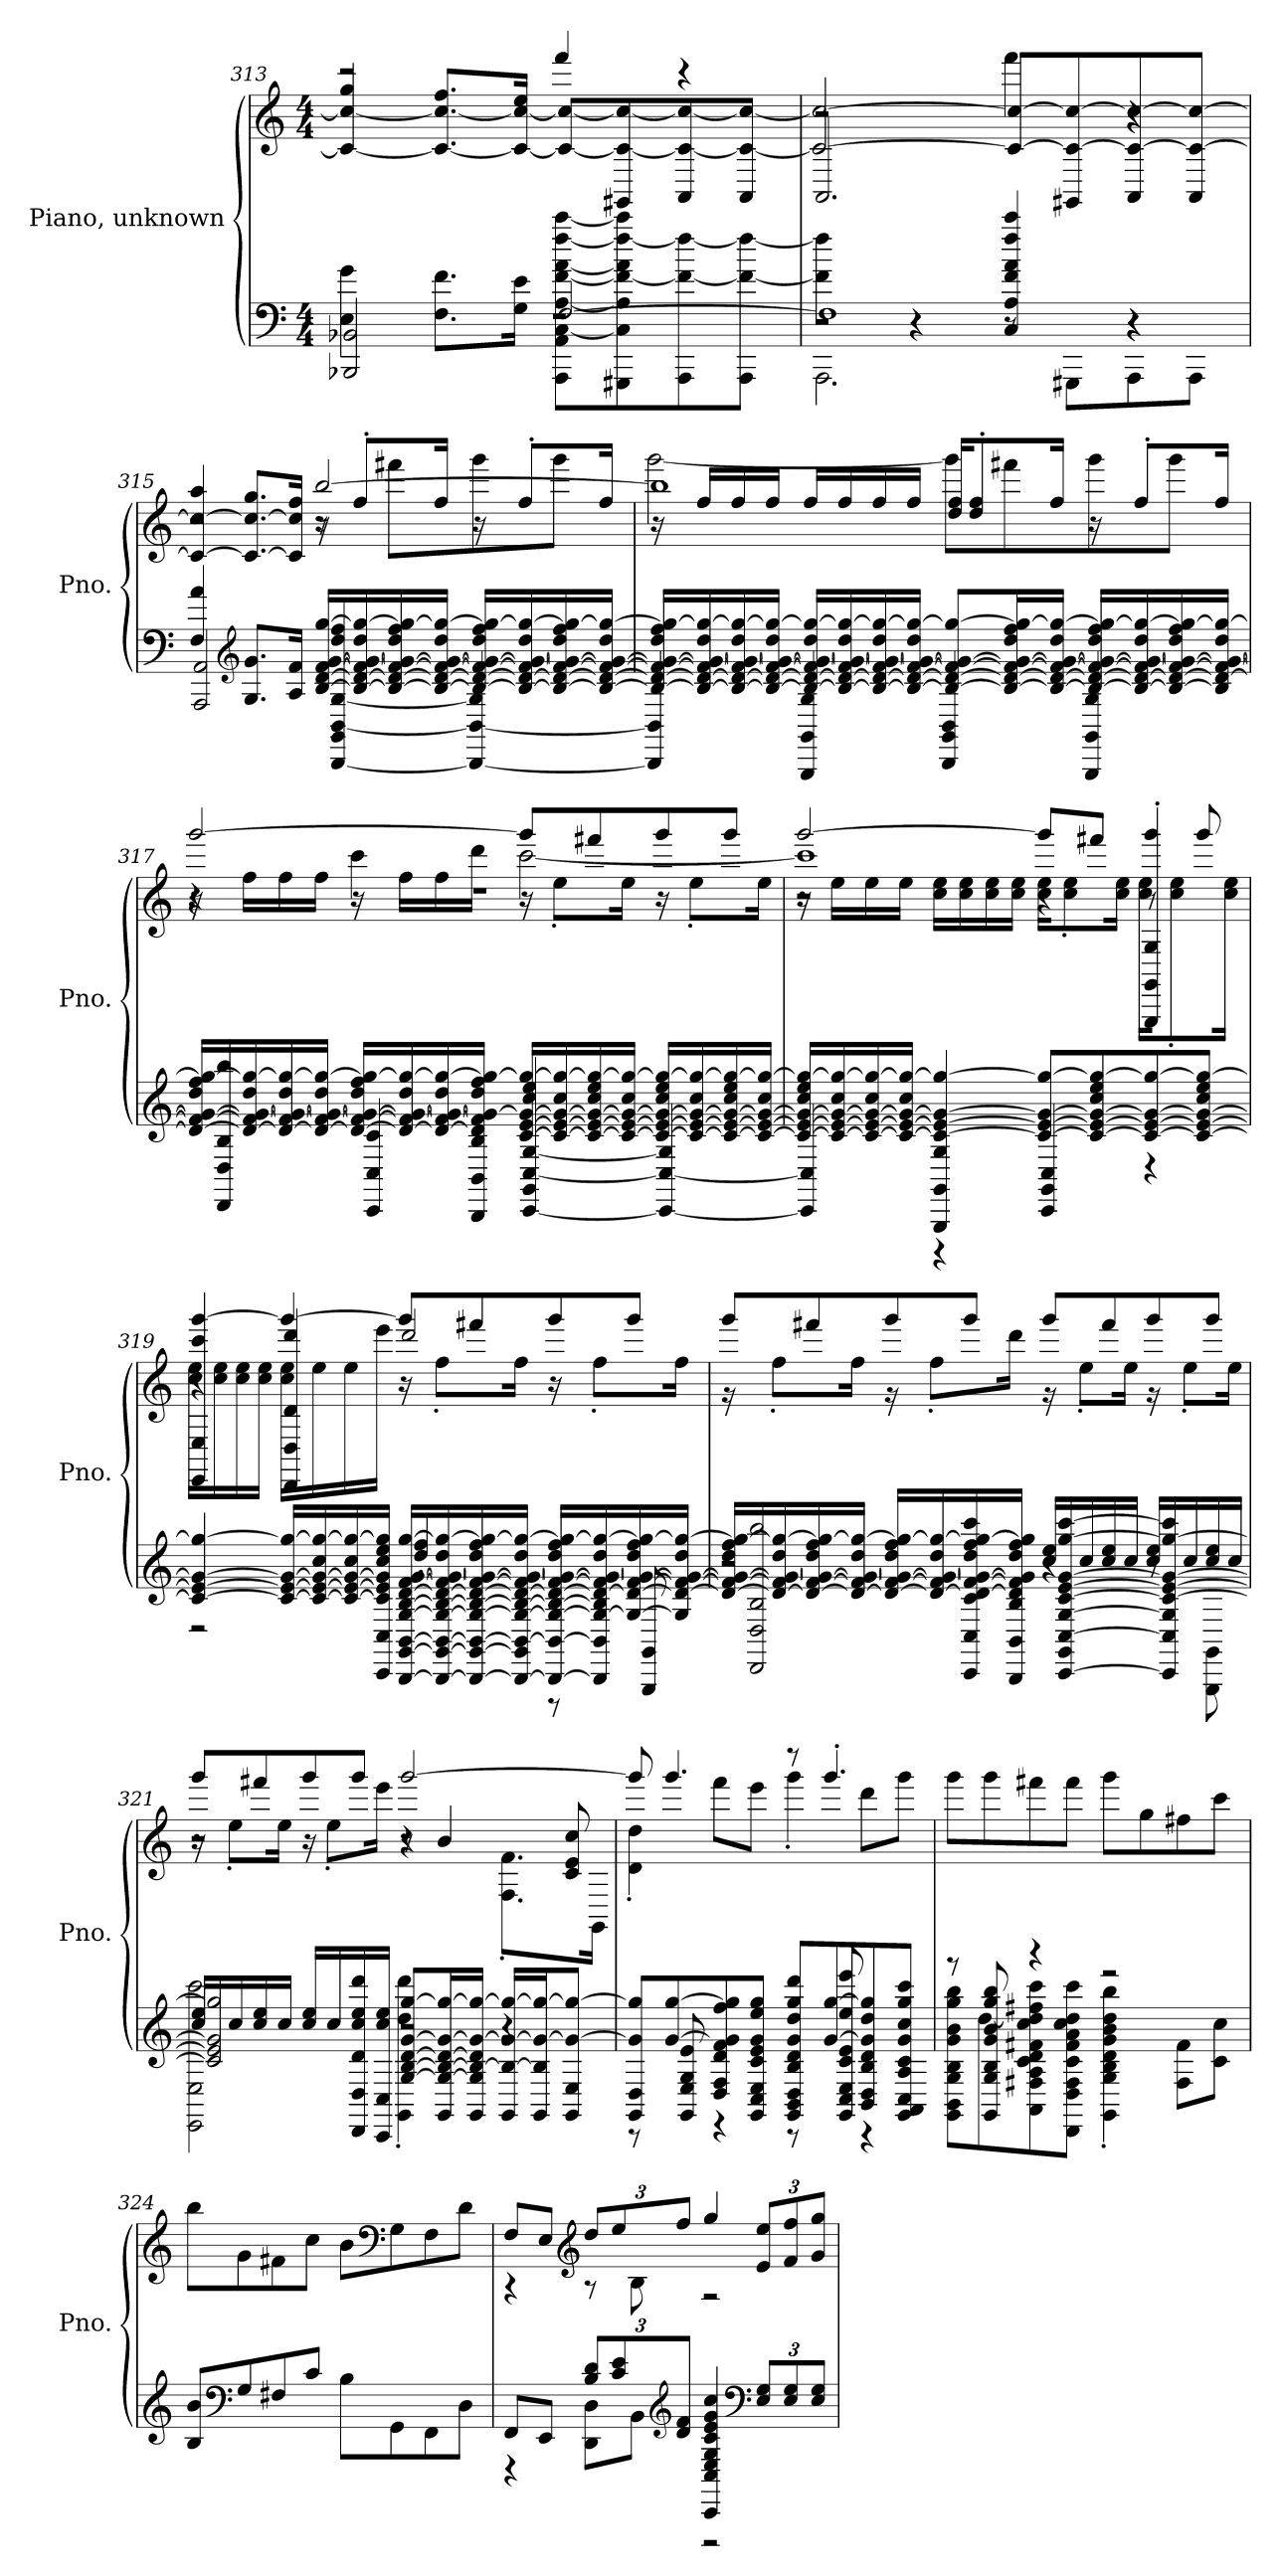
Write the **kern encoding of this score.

**kern	**kern
*part1	*part1
*staff2	*staff1
*I"Piano, unknown	*
*I'Pno.	*
*clefF4	*clefG2
*k[]	*k[]
*M4/4	*M4/4
=313	=313
*^	*^
*	*^	*	*
1r	4E\ 4g\	2BBB-X/ 2BB-X/	2r	4c/_ 4cc/_ 4gg/
.	8.F\ 8.f\L	.	.	8.c/_ 8.cc/_ 8.ff/L
.	16G\ 16e\Jk	.	.	16c/_ 16cc/_ 16ee/Jk
.	8AAA\ 8AA\ [8C\ [8A\ [8f\ [8a\ [8ff\ [8ccc\L	[2F/	4fff/	8c/_ 8cc/_L
.	8GGG#X\ 8C\] 8A\] 8f\_ 8a\] 8ff\_ 8ccc\]	.	.	8GG#X/ 8c/_ 8cc/_
.	8AAA\ 8f\_ 8ff\_	.	4r	8AA/ 8c/_ 8cc/_
.	8AAA\ 8f\_ 8ff\_J	.	.	8AA/ 8c/_ 8cc/_J
=314	=314	=314	=314	=314
*	*	*^	*	*^
2r	4f\] 4ff\]	1F]	2.AAA\	2.AA/	2r	2c/_ 2cc/_
.	4r	.	.	.	.	.
4C/ 4A/ 4f/ 4a/ 4ff/ 4ccc/	8r	.	.	.	4fff\	8c/_ 8cc/_L
.	8GGG#X\L	.	.	.	.	8GG#X/ 8c/_ 8cc/_
4r	8AAA\	.	4r	4r	4r	8AA/ 8c/_ 8cc/_
.	8AAA\J	.	.	.	.	8AA/ 8c/_ 8cc/_J
*	*v	*v	*v	*	*	*
!!LO:LB:g=z	!!	!!
=315	=315	=315	=315	=315
4F/ 4a/	2AAA/ 2AA/	2r	2r	4c/_ 4cc/_ 4aa/
*clefG2	*	*	*	*
8.G/ 8.g/L	.	.	.	8.c/_ 8.cc/_ 8.gg/L
16A/ 16f/Jk	.	.	.	16c/] 16cc/] 16ff/Jk
[16B/ [16d/ [16f/ [16g/ [16gg/LL	[4BBB/ 4GG/ [4BB/ [4G/ 4dd/ 4ff/	[2bb/	8r	16r
16B/_ 16d/_ 16f/_ 16g/_ 16dd/ 16gg/_	.	.	.	8ff'/L
16B/_ 16d/_ 16f/_ 16g/_ 16dd/ 16ff/ 16gg/_	.	.	8fff#X\L	.
16B/_ 16d/_ 16f/_ 16g/_ 16dd/ 16gg/_JJ	.	.	.	16ff/Jk
16B/_ 16d/_ 16f/_ 16g/_ 16dd/ 16ff/ 16gg/_LL	4BBB/_ 4BB/_ 4G/]	.	8ggg\	16r
16B/_ 16d/_ 16f/_ 16g/_ 16dd/ 16gg/_	.	.	.	8ff'/L
16B/_ 16d/_ 16f/_ 16g/_ 16dd/ 16ff/ 16gg/_	.	.	8ggg\J	.
16B/_ 16d/_ 16f/_ 16g/_ 16dd/ 16gg/_JJ	.	.	.	16ff/Jk
!!LO:LB:g=z	!!	!!
=316	=316	=316	=316	=316
16B/_ 16d/_ 16f/_ 16g/_ 16dd/ 16ff/ 16gg/_LL	4BBB/] 4BB/]	1bb]	[2ggg\	16r
16B/_ 16d/_ 16f/_ 16g/_ 16dd/ 16gg/_	.	.	.	16ff/LL
16B/_ 16d/_ 16f/_ 16g/_ 16dd/ 16gg/_	.	.	.	16ff/
16B/_ 16d/_ 16f/_ 16g/_ 16dd/ 16gg/_JJ	.	.	.	16ff/JJ
16B/_ 16d/_ 16f/_ 16g/_ 16dd/ 16gg/_LL	4GGG/ 4GG/ 4G/	.	.	16ff/LL
16B/_ 16d/_ 16f/_ 16g/_ 16dd/ 16gg/_	.	.	.	16ff/
16B/_ 16d/_ 16f/_ 16g/_ 16dd/ 16gg/_	.	.	.	16ff/
16B/_ 16d/_ 16f/_ 16g/_ 16dd/ 16gg/_JJ	.	.	.	16ff/JJ
8B/_ 8d/_ 8f/_ 8g/_ 8gg/_L	4BBB/ 4GG/ 4BB/	.	8ggg\L]	16dd/ 16ff/KL
.	.	.	.	8dd/' 8ff/'
16B/_ 16d/_ 16f/_ 16g/_ 16dd/ 16ff/ 16gg/_L	.	.	8fff#X\	.
16B/_ 16d/_ 16f/_ 16g/_ 16dd/ 16gg/_JJ	.	.	.	16ff/Jk
16B/_ 16d/_ 16f/_ 16g/_ 16dd/ 16ff/ 16gg/_LL	4GGG/ 4GG/ 4G/	.	8ggg\	16r
16B/_ 16d/_ 16f/_ 16g/_ 16dd/ 16gg/_	.	.	.	8ff'/L
16B/_ 16d/_ 16f/_ 16g/_ 16dd/ 16ff/ 16gg/_	.	.	8ggg\J	.
16B/] 16d/_ 16f/_ 16g/_ 16dd/ 16gg/_JJ	.	.	.	16ff/Jk
!!LO:LB:g=z
=317	=317	=317	=317	=317
*	*	*	*	*^
16d/_ 16f/_ 16g/_ 16dd/ 16ff/ 16gg/_LL	4DD/ 4D/ 4B/ 4bb/	1r	4r	[2ggg/	16r
16d/_ 16f/_ 16g/_ 16dd/ 16gg/_	.	.	.	.	16ff\LL
16d/_ 16f/_ 16g/_ 16dd/ 16gg/_	.	.	.	.	16ff\
16d/_ 16f/_ 16g/_ 16dd/ 16gg/_JJ	.	.	.	.	16ff\JJ
16d/_ 16f/_ 16g/_ 16dd/ 16ff/ 16gg/_LL	4CC/ 4C/ 4c/	.	4ccc\	.	16r
16d/_ 16f/_ 16g/_ 16dd/ 16gg/_	.	.	.	.	16ff\LL
16d/_ 16f/_ 16g/_ 16dd/ 16gg/_	.	.	.	.	16ff\
16BBB/ 16BB/ 16B/ 16d/] 16f/] 16g/_ 16dd/ 16ff/ 16gg/_JJ	.	.	.	.	16ddd\JJ
[16c/ [16e/ 16g/_ 16gg/_LL	[4CC/ 4GG/ [4C/ [4G/ 4cc/ 4ee/	.	[2ccc\	8ggg/L]	16r
16c/_ 16e/_ 16g/_ 16cc/ 16gg/_	.	.	.	.	8ee'\L
16c/_ 16e/_ 16g/_ 16cc/ 16ee/ 16gg/_	.	.	.	8fff#X/	.
16c/_ 16e/_ 16g/_ 16cc/ 16gg/_JJ	.	.	.	.	16ee\Jk
16c/_ 16e/_ 16g/_ 16cc/ 16ee/ 16gg/_LL	4CC/_ 4C/_ 4G/]	.	.	8ggg/	16r
16c/_ 16e/_ 16g/_ 16cc/ 16gg/_	.	.	.	.	8ee'\L
16c/_ 16e/_ 16g/_ 16cc/ 16ee/ 16gg/_	.	.	.	8ggg/J	.
16c/_ 16e/_ 16g/_ 16cc/ 16gg/_JJ	.	.	.	.	16ee\Jk
!!LO:LB:g=z	!!	!!	!!
=318	=318	=318	=318	=318	=318
16c/_ 16e/_ 16g/_ 16cc/ 16ee/ 16gg/_LL	4CC/] 4C/]	2r	1ccc]	[2ggg/	16r
16c/_ 16e/_ 16g/_ 16cc/ 16gg/_	.	.	.	.	16ee\LL
16c/_ 16e/_ 16g/_ 16cc/ 16gg/_	.	.	.	.	16ee\
16c/_ 16e/_ 16g/_ 16cc/ 16gg/_JJ	.	.	.	.	16ee\JJ
4GGG/ 4GG/ 4G/ 4c/_ 4e/_ 4g/_ 4gg/_	4r	.	.	.	16cc\ 16ee\LL
.	.	.	.	.	16cc\ 16ee\
.	.	.	.	.	16cc\ 16ee\
.	.	.	.	.	16cc\ 16ee\JJ
8c/_ 8e/_ 8g/_ 8gg/_L	4CC/ 4GG/ 4C/	4r	.	8ggg/L]	16cc\ 16ee\KL
.	.	.	.	.	8cc\' 8ee\'
8c/_ 8e/_ 8g/_ 8cc/ 8ee/ 8gg/_	.	.	.	8fff#X/J	.
.	.	.	.	.	16cc\ 16ee\Jk
8c/_ 8e/_ 8g/_ 8gg/_	4r	8r	.	4GGG/' 4GG/' 4G/' 4ggg/'	16cc\ 16ee\KL
.	.	.	.	.	8cc\' 8ee\'
8c/_ 8e/_ 8g/_ 8cc/ 8ee/ 8gg/_J	.	8ggg/	.	.	.
.	.	.	.	.	16cc\ 16ee\Jk
*	*	*	*	*v	*v
!!LO:PB:g=z
=319	=319	=319	=319	=319
4c/_ 4e/_ 4g/_ 4gg/_	2r	4EE/ 4E/ 4ccc/ [4ggg/	16cc\ 16ee\LL	4r
.	.	.	16cc\ 16ee\	.
.	.	.	16cc\ 16ee\	.
.	.	.	16cc\ 16ee\JJ	.
16c/_ 16e/_ 16g/_ 16gg/_LL	.	4ggg/_	16cc\ 16ee\LL	4DD/ 4D/ 4d/ 4ddd/
16c/_ 16e/_ 16g/_ 16cc/ 16gg/_	.	.	16ee\	.
16c/_ 16e/_ 16g/_ 16cc/ 16gg/_	.	.	16ee\	.
16CC/ 16C/ 16c/] 16e/] 16g/] 16cc/ 16ee/ 16gg/]JJ	.	.	16eee\JJ	.
[16BBB/ [16GG/ [16BB/ [16G/ [16B/ [16d/ [16f/ [16g/ [16gg/LL	4dd/' 4ff/'	8ggg/L]	16r	2ddd/
16BBB/_ 16GG/_ 16BB/_ 16G/_ 16B/_ 16d/_ 16f/_ 16g/_ 16dd/ 16gg/_	.	.	8ff'\L	.
16BBB/_ 16GG/_ 16BB/_ 16G/_ 16B/_ 16d/_ 16f/_ 16g/_ 16dd/ 16ff/ 16gg/_	.	8fff#X/	.	.
16BBB/_ 16GG/] 16BB/_ 16G/_ 16B/_ 16d/_ 16f/_ 16g/_ 16dd/ 16gg/_JJ	.	.	16ff\Jk	.
16BBB/_ 16BB/_ 16G/_ 16B/_ 16d/_ 16f/_ 16g/_ 16dd/ 16ff/ 16gg/_LL	8r	8ggg/	16r	.
16BBB/] 16BB/] 16G/_ 16B/] 16d/_ 16f/_ 16g/_ 16dd/ 16gg/_	.	.	8ff'\L	.
16G/_ 16d/_ 16f/_ 16g/_ 16dd/ 16ff/ 16gg/_	8GGG/ 8GG/	8ggg/J	.	.
16G/] 16d/_ 16f/_ 16g/_ 16dd/ 16gg/_JJ	.	.	16ff\Jk	.
*	*	*	*v	*v
!!LO:LB:g=z
=320	=320	=320	=320
*	*^	*	*
16d/_ 16f/_ 16g/_ 16dd/ 16ff/ 16gg/_LL	2r	2DD/ 2D/ 2B/ 2bb/	8ggg/L	16r
16d/_ 16f/_ 16g/_ 16dd/ 16gg/_	.	.	.	8ff'\L
16d/_ 16f/_ 16g/_ 16dd/ 16ff/ 16gg/_	.	.	8fff#X/	.
16d/_ 16f/_ 16g/_ 16dd/ 16gg/_JJ	.	.	.	16ff\Jk
16d/_ 16f/_ 16g/_ 16dd/ 16ff/ 16gg/_LL	.	.	8ggg/	16r
16d/_ 16f/_ 16g/_ 16dd/ 16gg/_	.	.	.	8ff'\L
16CC/ 16C/ 16c/ 16d/_ 16f/_ 16g/_ 16dd/ 16ff/ 16gg/_ 16ccc/	.	.	8ggg/J	.
16BBB/ 16BB/ 16B/ 16d/] 16f/] 16g/] 16dd/ 16ff/ 16gg/]JJ	.	.	.	16ddd\Jk
16cc/ 16ee/LL	4r	[4CC/ 4GG/ [4C/ [4G/ [4c/ [4e/ [4g/ [4gg/ [4ccc/	8ggg/L	16r
16cc/	.	.	.	8ee'\L
16cc/ 16ee/	.	.	8fff#/	.
16cc/JJ	.	.	.	16ee\Jk
16cc/ 16ee/LL	8r	4CC/] 4C/] 4G/] 4c/_ 4e/_ 4g/_ 4gg/_ 4ccc/]	8ggg/	16r
16cc/	.	.	.	8ee'\L
16cc/ 16ee/	8GGG\ 8GG\	.	8ggg/J	.
16cc/JJ	.	.	.	16ee\Jk
=321	=321	=321	=321	=321
*	*	*	*	*^
16cc/ 16ee/LL	2EE\ 2E\ 2ccc\	2c/] 2e/] 2g/] 2gg/]	8ggg/L	16r	2r
16cc/	.	.	.	8ee'\L	.
16cc/ 16ee/	.	.	8fff#X/	.	.
16cc/JJ	.	.	.	16ee\Jk	.
16cc/ 16ee/LL	.	.	8ggg/	16r	.
16cc/	.	.	.	8ee'\L	.
16DD/ 16D/ 16d/ 16cc/ 16ee/ 16ddd/	.	.	8ggg/J	.	.
16CC/ 16C/ 16cc/ 16ee/JJ	.	.	.	16eee\Jk	.
[8G/ [8B/ [8d/ [8g/ [8gg/L	4GG\' 4dd\' 4ddd\'	2r	[2ggg/	4r	8r
16GG/ 16G/_ 16B/_ 16d/_ 16g/_ 16gg/_L	.	.	.	.	4b/
16GG/ 16G/] 16B/_ 16d/] 16g/_ 16gg/_JJ	.	.	.	.	.
16GG/ 16B/_ 16g/_ 16gg/_LL	4r	.	.	8.F\' 8.f\'L	.
16GG/ 16B/] 16g/_ 16gg/_J	.	.	.	.	.
8GG/ 8E/ 8g/_ 8gg/_J	.	.	.	.	8c/ 8e/ 8cc/
.	.	.	.	16GG\Jk	.
*	*v	*v	*	*	*
*	*	*	*v	*v
!!LO:LB:g=z
=322	=322	=322	=322
8GG/ 8D/ 8g/] 8gg/]L	8r	8ggg/]	4d\' 4dd\'
[8g/ [8gg/	8GG/ 8E/ 8G/ 8e/	4.ggg/	.
8D/ 8F/ 8d/ 8f/ 8g/] 8ff/ 8gg/]	4r	.	8fff\L
8GG/ 8C/ 8E/ 8c/ 8e/ 8g/ 8ee/ 8gg/J	.	.	8eee\J
8GG/ 8BB/ 8D/ 8B/ 8d/ 8g/ 8dd/ 8gg/ 8ddd/L	8r	8r	4ggg'\
[8g/ [8gg/	8GG/ 8C/ 8E/ 8c/ 8e/ 8ee/ 8eee/	4.ggg'/	.
8BB/ 8D/ 8B/ 8d/ 8g/] 8dd/ 8gg/]	4r	.	8ddd\L
8GG/ 8AA/ 8C/ 8A/ 8c/ 8g/ 8cc/ 8gg/ 8ccc/J	.	.	8ggg\J
*	*	*v	*v
=323	=323	=323
8r	8GG\ 8BB\ 8G\ 8B\ 8g\ 8b\ 8gg\ 8bb\L	8ggg\L
8GG/ 8G/ 8B/ 8g/ 8b/ 8gg/ 8bb/	[8dd\	8ggg\
4r	8AA\ 8F#X\ 8A\ 8c\ 8d\ 8f#X\ 8cc\ 8dd\] 8ff#X\ 8ccc\	8fff#X\
.	8DD\ 8D\ 8F#\ 8c\ 8f#\ 8a\ 8cc\ 8dd\ 8ccc\J	8fff#\J
2r	4GG\' 4G\' 4B\' 4d\' 4g\' 4b\' 4dd\' 4bb\'	8ggg\L
.	.	8gg\
.	8F#\ 8f#\L	8ff#X\
.	8c\ 8cc\J	8ccc\J
*v	*v	*
=324	=324
8B/ 8b/L	8bb\L
*clefF4	*
8G/	8g\
8F#X/	8f#X\
8c/J	8cc\J
8B\L	8b\L
*	*clefF4
8GG\	8G\
8FF\	8F\
8D\J	8d\J
!!LO:LB:g=z
=325	=325
*^	*^
8FF/L	4r	8F/L	4r
8EE/J	.	8E/J	.
*	*	*clefG2	*
*Xbrackettup	*	*Xbrackettup	*
12B/ 12d/L	8DD\ 8D\L	12dd/L	8r
12c/ 12e/	.	12ee/	.
.	8BB\J	.	8B\
*clefG2	*	*	*
12d/ 12f/J	.	12ff/J	.
4CC/ 4C/ 4E/ 4G/ 4c/ 4e/ 4g/ 4cc/	2r	4gg/	2r
*clefF4	*	*	*
12E/ 12G/L	.	12e/ 12ee/L	.
12E/ 12G/	.	12f/ 12ff/	.
12E/ 12G/J	.	12g/ 12gg/J	.
*v	*v	*	*
*	*v	*v
=	=
*-	*-
